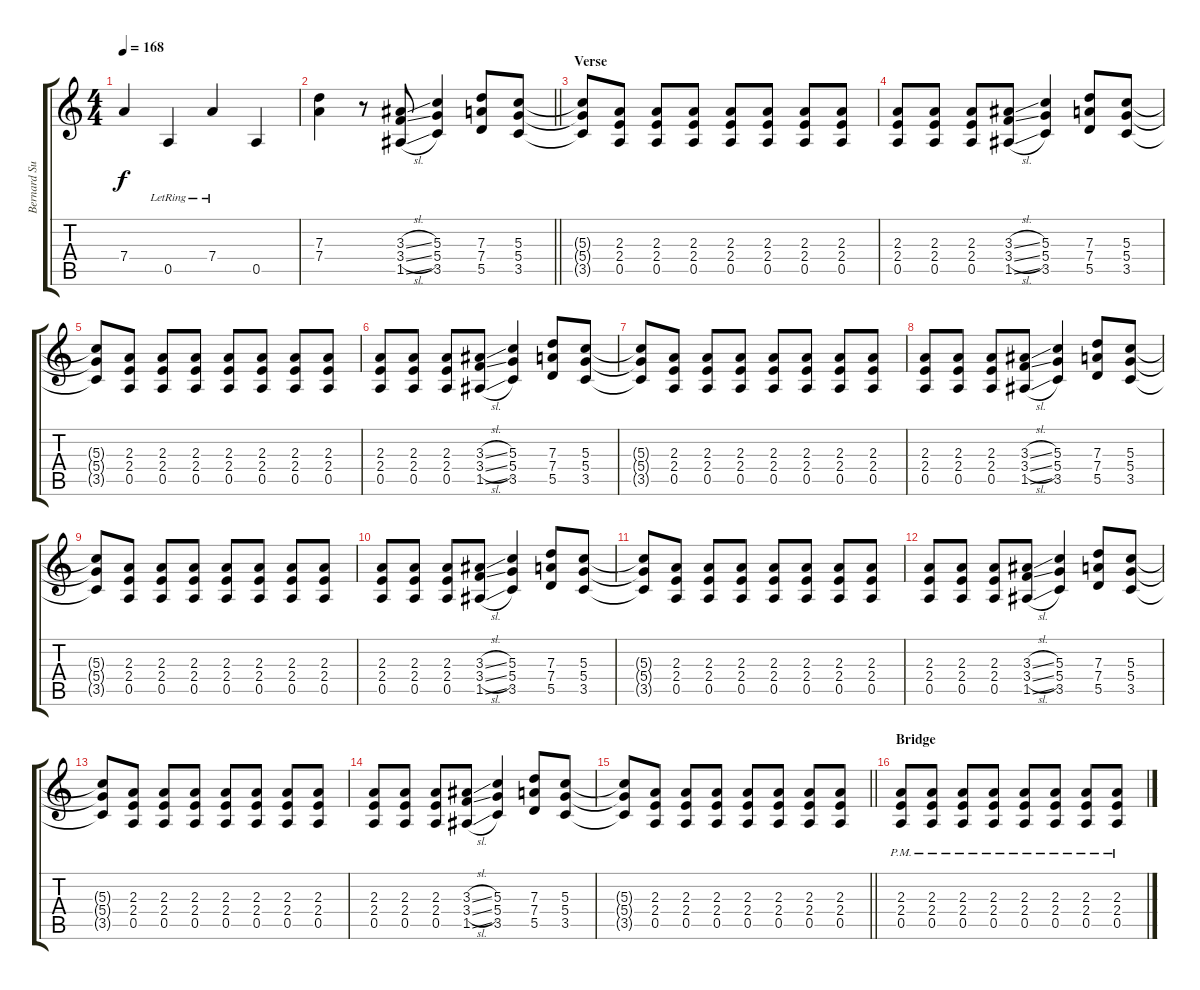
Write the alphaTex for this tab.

\track ("Bernard Sumner - Guitar" "Bernard Su") {instrument overdrivenguitar}
\staff {score tabs}
\tuning (E4 B3 G3 D3 A2 E2) {hide}
\ts (4 4)
\tempo 168
\clef g2
\ks c
7.4.4{dy f} 0.5{lr}.4 7.4{lr}.4 0.5.4 |
\barLineRight lightlight
(7.3 7.4).4 r.8 (3.3{sl} 3.4{sl} 1.5{sl}).8 (5.3 5.4 3.5).4 (7.3 7.4 5.5).8 (5.3 5.4 3.5).8 |
\section ("" "Verse")
(5.3{t} 5.4{t} 3.5{t}).8 (2.3 2.4 0.5).8 (2.3 2.4 0.5).8 (2.3 2.4 0.5).8 (2.3 2.4 0.5).8 (2.3 2.4 0.5).8 (2.3 2.4 0.5).8 (2.3 2.4 0.5).8 |
(2.3 2.4 0.5).8 (2.3 2.4 0.5).8 (2.3 2.4 0.5).8 (3.3{sl} 3.4{sl} 1.5{sl}).8 (5.3 5.4 3.5).4 (7.3 7.4 5.5).8 (5.3 5.4 3.5).8 |
(5.3{t} 5.4{t} 3.5{t}).8 (2.3 2.4 0.5).8 (2.3 2.4 0.5).8 (2.3 2.4 0.5).8 (2.3 2.4 0.5).8 (2.3 2.4 0.5).8 (2.3 2.4 0.5).8 (2.3 2.4 0.5).8 |
(2.3 2.4 0.5).8 (2.3 2.4 0.5).8 (2.3 2.4 0.5).8 (3.3{sl} 3.4{sl} 1.5{sl}).8 (5.3 5.4 3.5).4 (7.3 7.4 5.5).8 (5.3 5.4 3.5).8 |
(5.3{t} 5.4{t} 3.5{t}).8 (2.3 2.4 0.5).8 (2.3 2.4 0.5).8 (2.3 2.4 0.5).8 (2.3 2.4 0.5).8 (2.3 2.4 0.5).8 (2.3 2.4 0.5).8 (2.3 2.4 0.5).8 |
(2.3 2.4 0.5).8 (2.3 2.4 0.5).8 (2.3 2.4 0.5).8 (3.3{sl} 3.4{sl} 1.5{sl}).8 (5.3 5.4 3.5).4 (7.3 7.4 5.5).8 (5.3 5.4 3.5).8 |
(5.3{t} 5.4{t} 3.5{t}).8 (2.3 2.4 0.5).8 (2.3 2.4 0.5).8 (2.3 2.4 0.5).8 (2.3 2.4 0.5).8 (2.3 2.4 0.5).8 (2.3 2.4 0.5).8 (2.3 2.4 0.5).8 |
(2.3 2.4 0.5).8 (2.3 2.4 0.5).8 (2.3 2.4 0.5).8 (3.3{sl} 3.4{sl} 1.5{sl}).8 (5.3 5.4 3.5).4 (7.3 7.4 5.5).8 (5.3 5.4 3.5).8 |
(5.3{t} 5.4{t} 3.5{t}).8 (2.3 2.4 0.5).8 (2.3 2.4 0.5).8 (2.3 2.4 0.5).8 (2.3 2.4 0.5).8 (2.3 2.4 0.5).8 (2.3 2.4 0.5).8 (2.3 2.4 0.5).8 |
(2.3 2.4 0.5).8 (2.3 2.4 0.5).8 (2.3 2.4 0.5).8 (3.3{sl} 3.4{sl} 1.5{sl}).8 (5.3 5.4 3.5).4 (7.3 7.4 5.5).8 (5.3 5.4 3.5).8 |
(5.3{t} 5.4{t} 3.5{t}).8 (2.3 2.4 0.5).8 (2.3 2.4 0.5).8 (2.3 2.4 0.5).8 (2.3 2.4 0.5).8 (2.3 2.4 0.5).8 (2.3 2.4 0.5).8 (2.3 2.4 0.5).8 |
(2.3 2.4 0.5).8 (2.3 2.4 0.5).8 (2.3 2.4 0.5).8 (3.3{sl} 3.4{sl} 1.5{sl}).8 (5.3 5.4 3.5).4 (7.3 7.4 5.5).8 (5.3 5.4 3.5).8 |
\barLineRight lightlight
(5.3{t} 5.4{t} 3.5{t}).8 (2.3 2.4 0.5).8 (2.3 2.4 0.5).8 (2.3 2.4 0.5).8 (2.3 2.4 0.5).8 (2.3 2.4 0.5).8 (2.3 2.4 0.5).8 (2.3 2.4 0.5).8 |
\section ("" "Bridge")
(2.3{pm} 2.4{pm} 0.5{pm}).8 (2.3{pm} 2.4{pm} 0.5{pm}).8 (2.3{pm} 2.4{pm} 0.5{pm}).8 (2.3{pm} 2.4{pm} 0.5{pm}).8 (2.3{pm} 2.4{pm} 0.5{pm}).8 (2.3{pm} 2.4{pm} 0.5{pm}).8 (2.3{pm} 2.4{pm} 0.5{pm}).8 (2.3{pm} 2.4{pm} 0.5{pm}).8
